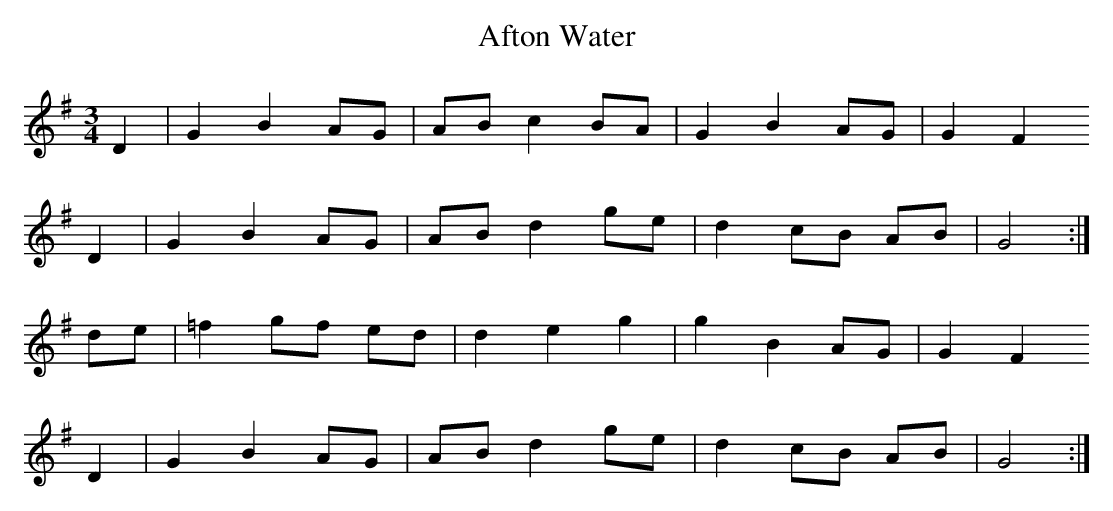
X:1
T:Afton Water
M:3/4
L:1/8
K:G
D2 | G2  B2 AG | AB c2 BA | G2 B2 AG | G2 F2
D2 | G2  B2 AG | AB d2 ge | d2 cB AB | G4    :|
de | =f2 gf ed | d2 e2 g2 | g2 B2 AG | G2 F2
D2 | G2  B2 AG | AB d2 ge | d2 cB AB | G4   :|]
